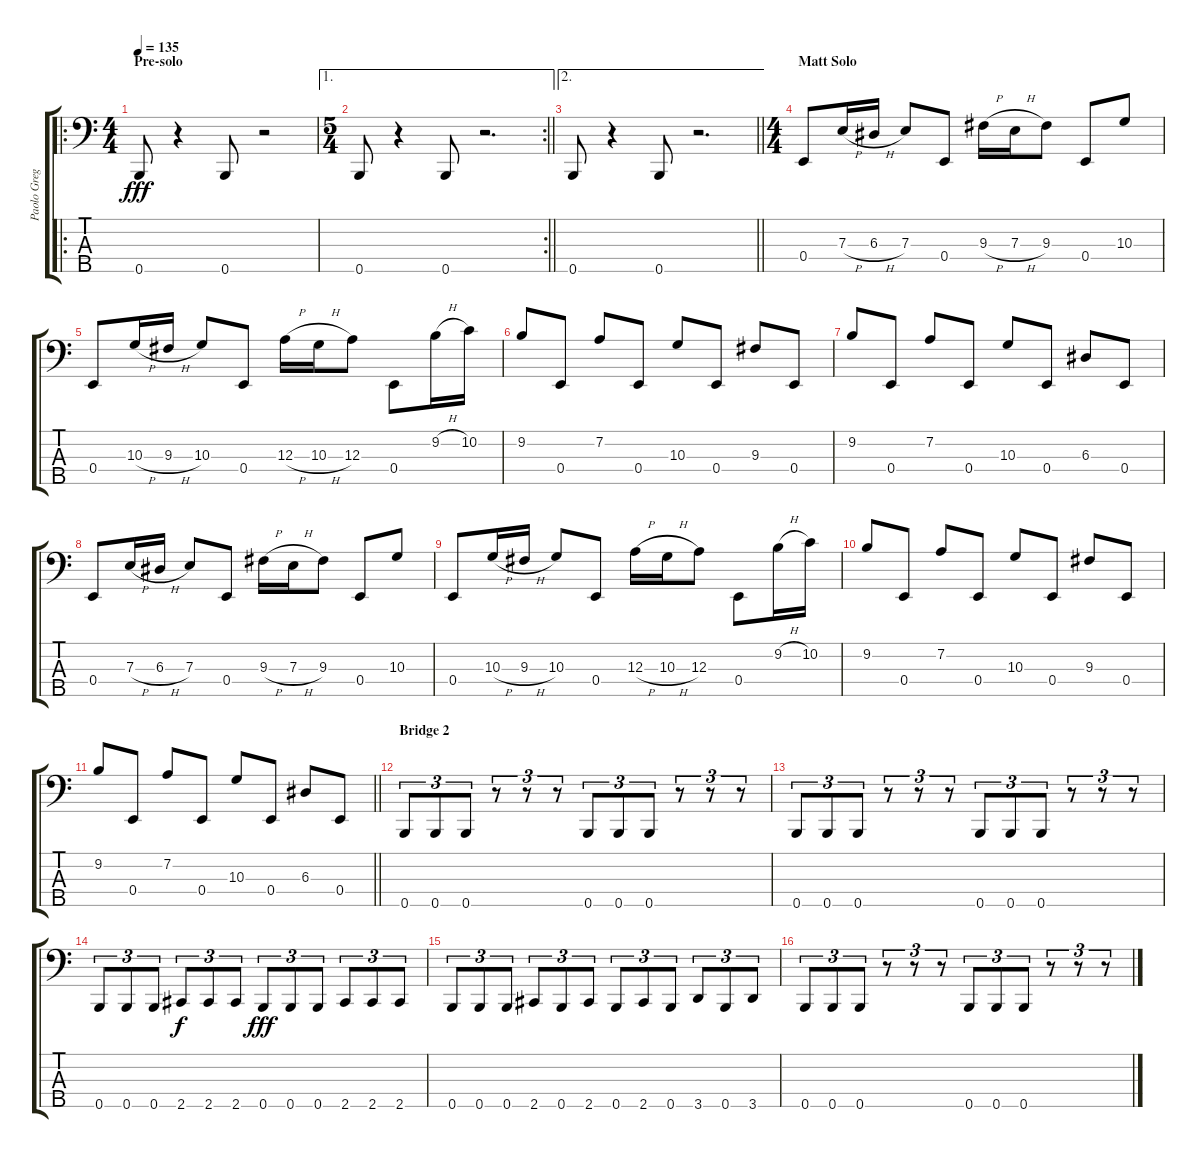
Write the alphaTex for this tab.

\track ("Paolo Gregoletto" "Paolo Greg") {instrument electricbassfinger bank 1}
\staff {score tabs}
\tuning (G2 D2 A1 E1 B0) {hide}
\ro
\ts (4 4)
\section ("" "Pre-solo")
\tempo 135
\clef f4
\ks c
0.5.8{dy fff instrument electricbassfinger} r.4 0.5.8 r.2 |
\ae 1
\rc 2
\ts (5 4)
\barLineRight lightlight
0.5.8 r.4 0.5.8 r.2{d} |
\ae 2
\barLineRight lightlight
0.5.8 r.4 0.5.8 r.2{d} |
\ts (4 4)
\section ("" "Matt Solo")
0.4.8 7.3{h}.16 6.3{h}.16 7.3.8 0.4.8 9.3{h}.16 7.3{h}.16 9.3.8 0.4.8 10.3.8 |
0.4.8 10.3{h}.16 9.3{h}.16 10.3.8 0.4.8 12.3{h}.16 10.3{h}.16 12.3.8 0.4.8 9.2{h}.16 10.2.16 |
9.2.8 0.4.8 7.2.8 0.4.8 10.3.8 0.4.8 9.3.8 0.4.8 |
9.2.8 0.4.8 7.2.8 0.4.8 10.3.8 0.4.8 6.3.8 0.4.8 |
0.4.8 7.3{h}.16 6.3{h}.16 7.3.8 0.4.8 9.3{h}.16 7.3{h}.16 9.3.8 0.4.8 10.3.8 |
0.4.8 10.3{h}.16 9.3{h}.16 10.3.8 0.4.8 12.3{h}.16 10.3{h}.16 12.3.8 0.4.8 9.2{h}.16 10.2.16 |
9.2.8 0.4.8 7.2.8 0.4.8 10.3.8 0.4.8 9.3.8 0.4.8 |
\barLineRight lightlight
9.2.8 0.4.8 7.2.8 0.4.8 10.3.8 0.4.8 6.3.8 0.4.8 |
\section ("" "Bridge 2")
0.5.8{tu (3 2)} 0.5.8{tu (3 2)} 0.5.8{tu (3 2)} r.8{tu (3 2)} r.8{tu (3 2)} r.8{tu (3 2)} 0.5.8{tu (3 2)} 0.5.8{tu (3 2)} 0.5.8{tu (3 2)} r.8{tu (3 2)} r.8{tu (3 2)} r.8{tu (3 2)} |
0.5.8{tu (3 2)} 0.5.8{tu (3 2)} 0.5.8{tu (3 2)} r.8{tu (3 2)} r.8{tu (3 2)} r.8{tu (3 2)} 0.5.8{tu (3 2)} 0.5.8{tu (3 2)} 0.5.8{tu (3 2)} r.8{tu (3 2)} r.8{tu (3 2)} r.8{tu (3 2)} |
0.5.8{tu (3 2)} 0.5.8{tu (3 2)} 0.5.8{tu (3 2)} 2.5.8{tu (3 2) dy f} 2.5.8{tu (3 2)} 2.5.8{tu (3 2)} 0.5.8{tu (3 2) dy fff} 0.5.8{tu (3 2)} 0.5.8{tu (3 2)} 2.5.8{tu (3 2)} 2.5.8{tu (3 2)} 2.5.8{tu (3 2)} |
0.5.8{tu (3 2)} 0.5.8{tu (3 2)} 0.5.8{tu (3 2)} 2.5.8{tu (3 2)} 0.5.8{tu (3 2)} 2.5.8{tu (3 2)} 0.5.8{tu (3 2)} 2.5.8{tu (3 2)} 0.5.8{tu (3 2)} 3.5.8{tu (3 2)} 0.5.8{tu (3 2)} 3.5.8{tu (3 2)} |
0.5.8{tu (3 2)} 0.5.8{tu (3 2)} 0.5.8{tu (3 2)} r.8{tu (3 2)} r.8{tu (3 2)} r.8{tu (3 2)} 0.5.8{tu (3 2)} 0.5.8{tu (3 2)} 0.5.8{tu (3 2)} r.8{tu (3 2)} r.8{tu (3 2)} r.8{tu (3 2)}
